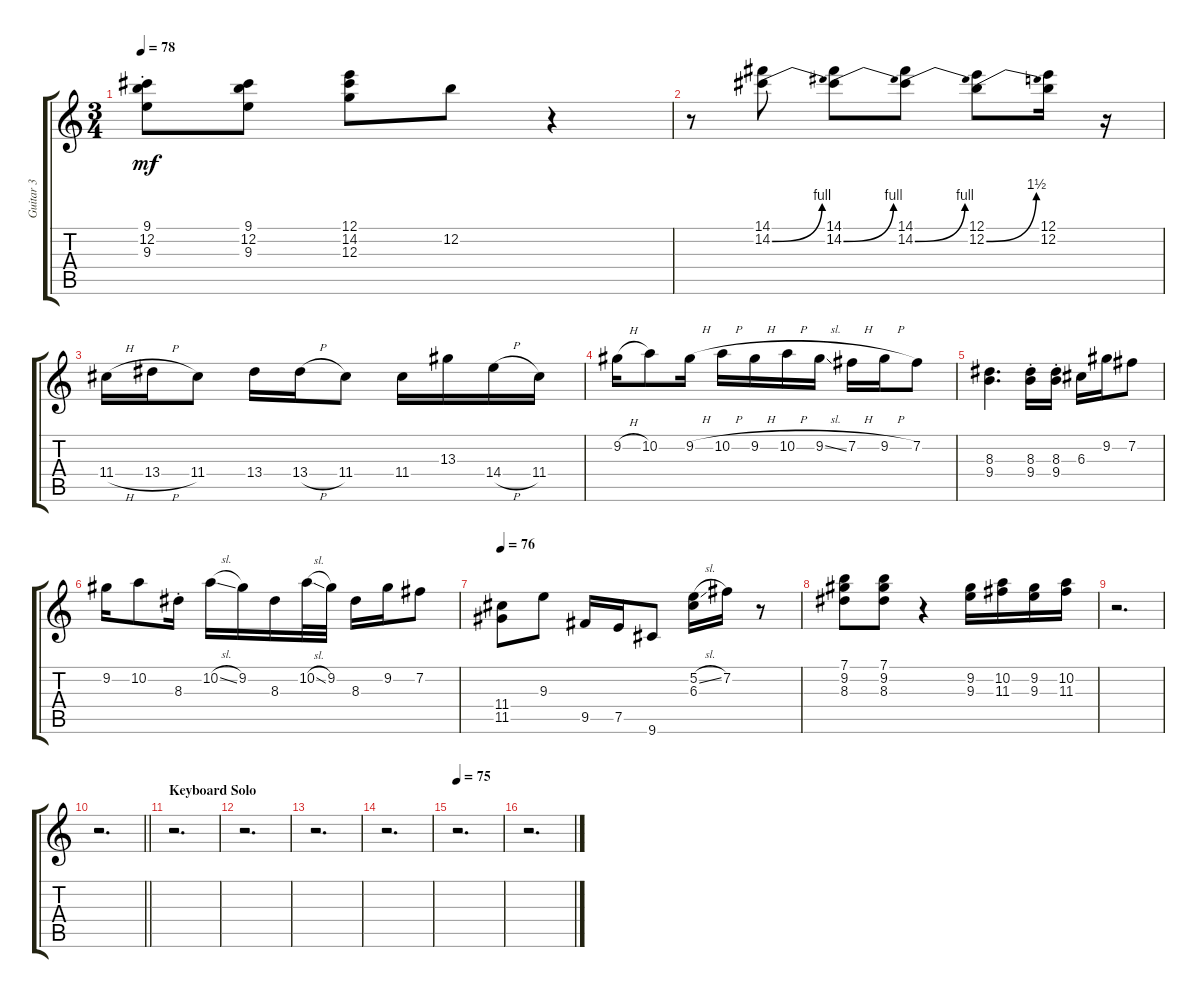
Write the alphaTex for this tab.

\track ("Guitar 3" "Guitar 3") {instrument electricguitarclean}
\staff {score tabs}
\tuning (E4 B3 G3 D3 A2 E2) {hide}
\ts (3 4)
\tempo 78
\clef g2
\ks c
(9.1{st} 12.2{st} 9.3{st}).8{dy mf} (9.1 12.2 9.3).8 (12.1 14.2 12.3).8 12.2.8 r.4 |
r.8 (14.1 14.2{be (bend 0 0 60 4)}).8 (14.1 14.2{be (bend 0 0 60 4)}).8 (14.1 14.2{be (bend 0 0 60 4)}).8 (12.1 12.2{be (bend 0 0 60 6)}).8 (12.1 12.2).16 r.16 |
11.4{h}.16 13.4{h}.16 11.4.8 13.4.16 13.4{h}.16 11.4.8 11.4.16 13.3.16 14.4{h}.16 11.4.16 |
9.2{h}.16 10.2.8 9.2{h}.16 10.2{h}.16 9.2{h}.16 10.2{h}.16 9.2{sl}.16 7.2{h}.16 9.2{h}.16 7.2.8 |
(8.3 9.4).4{d} (8.3{st} 9.4{st}).16 (8.3{st} 9.4{st}).16 6.3.16 9.2.16 7.2.8 |
9.2.16 10.2.8 8.3{st}.16 10.2{sl}.16 9.2.16 8.3.16 10.2{sl}.32 9.2.32 8.3.16 9.2.16 7.2.8 |
\tempo 76
(11.4 11.5).8 9.3.8 9.5.16 7.5.16 9.6.8 (5.2{sl} 6.3).16 7.2.16 r.8 |
(7.1 9.2 8.3).8 (7.1 9.2 8.3).8 r.4 (9.2 9.3).16 (10.2 11.3).16 (9.2 9.3).16 (10.2 11.3).16 |
r.2{d} |
\barLineRight lightlight
r.2{d} |
\section ("" "Keyboard Solo")
r.2{d} |
r.2{d} |
r.2{d} |
r.2{d} |
\tempo 75
r.2{d} |
r.2{d}
